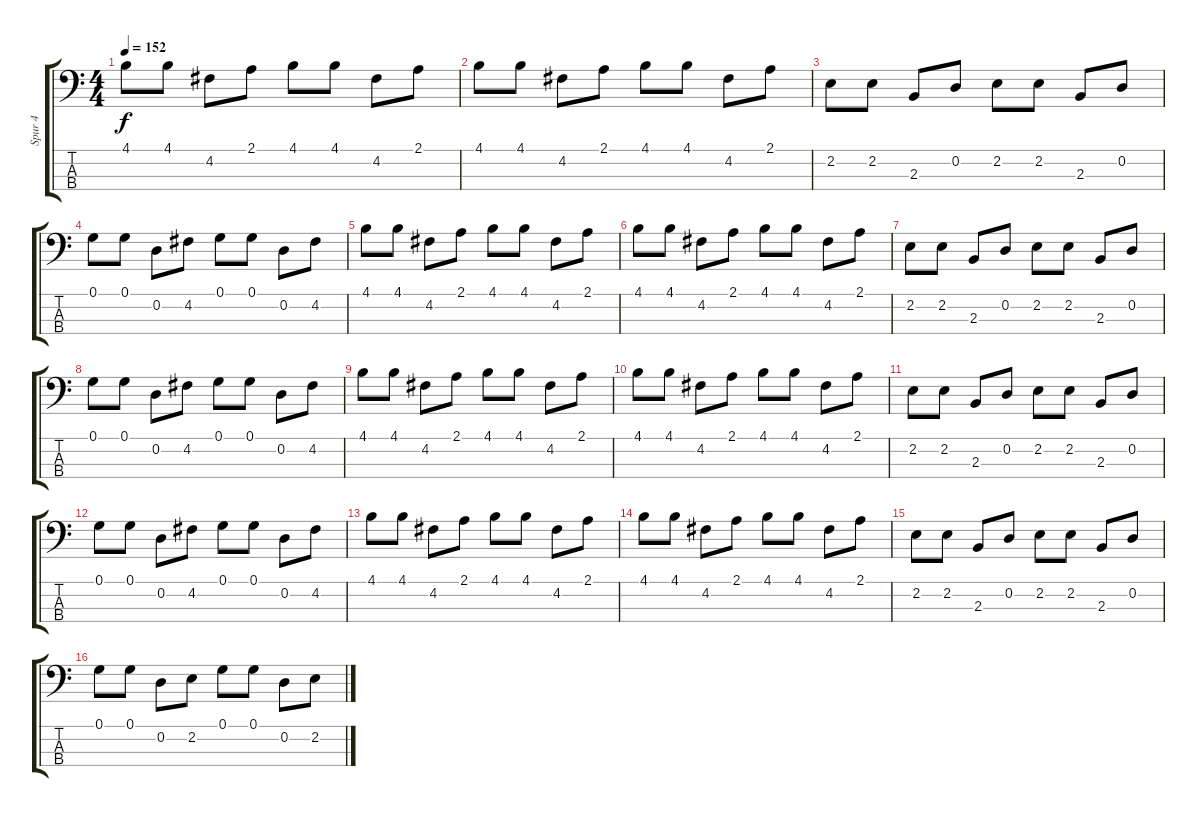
\track ("Spur 4" "Spur 4") {instrument synthbass2}
\staff {score tabs}
\tuning (G2 D2 A1 E1) {hide}
\ts (4 4)
\tempo 152
\clef f4
\ks c
4.1.8{dy f} 4.1.8 4.2.8 2.1.8 4.1.8 4.1.8 4.2.8 2.1.8 |
4.1.8 4.1.8 4.2.8 2.1.8 4.1.8 4.1.8 4.2.8 2.1.8 |
2.2.8 2.2.8 2.3.8 0.2.8 2.2.8 2.2.8 2.3.8 0.2.8 |
0.1.8 0.1.8 0.2.8 4.2.8 0.1.8 0.1.8 0.2.8 4.2.8 |
4.1.8 4.1.8 4.2.8 2.1.8 4.1.8 4.1.8 4.2.8 2.1.8 |
4.1.8 4.1.8 4.2.8 2.1.8 4.1.8 4.1.8 4.2.8 2.1.8 |
2.2.8 2.2.8 2.3.8 0.2.8 2.2.8 2.2.8 2.3.8 0.2.8 |
0.1.8 0.1.8 0.2.8 4.2.8 0.1.8 0.1.8 0.2.8 4.2.8 |
4.1.8 4.1.8 4.2.8 2.1.8 4.1.8 4.1.8 4.2.8 2.1.8 |
4.1.8 4.1.8 4.2.8 2.1.8 4.1.8 4.1.8 4.2.8 2.1.8 |
2.2.8 2.2.8 2.3.8 0.2.8 2.2.8 2.2.8 2.3.8 0.2.8 |
0.1.8 0.1.8 0.2.8 4.2.8 0.1.8 0.1.8 0.2.8 4.2.8 |
4.1.8 4.1.8 4.2.8 2.1.8 4.1.8 4.1.8 4.2.8 2.1.8 |
4.1.8 4.1.8 4.2.8 2.1.8 4.1.8 4.1.8 4.2.8 2.1.8 |
2.2.8 2.2.8 2.3.8 0.2.8 2.2.8 2.2.8 2.3.8 0.2.8 |
0.1.8 0.1.8 0.2.8 2.2.8 0.1.8 0.1.8 0.2.8 2.2.8
